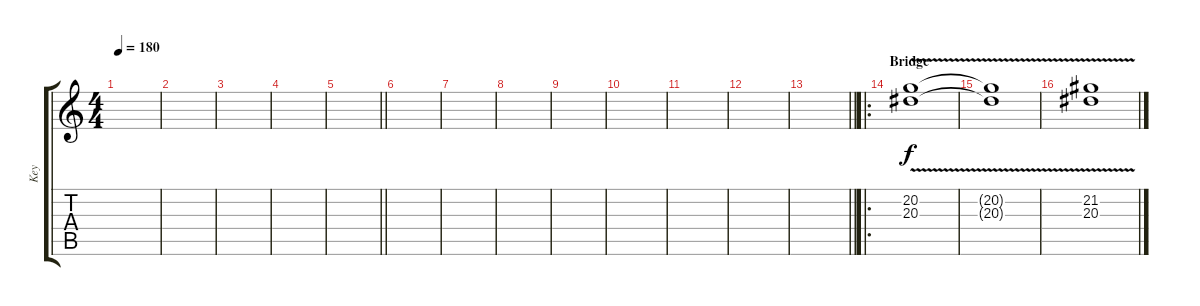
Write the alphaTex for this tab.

\track ("Key" "Key") {instrument drawbarorgan}
\staff {score tabs}
\tuning (E4 B3 G3 D3 A2 E2) {hide}
\ts (4 4)
\tempo 180
\clef g2
\ks c
|
|
|
|
\barLineRight lightlight
|
|
|
|
|
|
|
|
\barLineRight lightlight
|
\ro
\section ("" "Bridge")
(20.2{v} 20.3{v}).1 |
(20.2{t} 20.3{t}).1 |
(21.2{v} 20.3{v}).1
